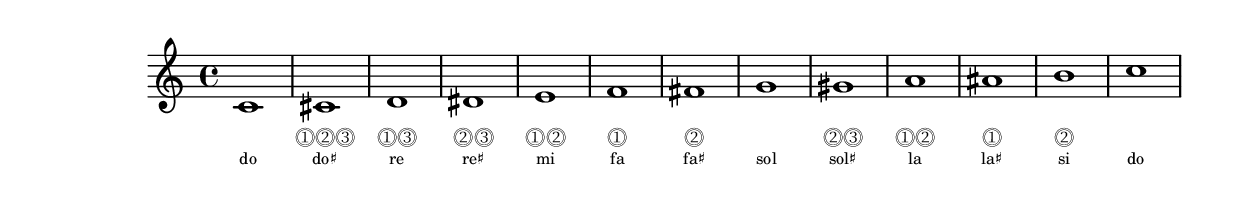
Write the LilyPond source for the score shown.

\version  "2.19.83"
\language "français"

placeLyric =
#(define-music-function (parser location y) (number?)
  (let ((posx-posy (cons 0 (+ y))))
    #{
      \override LyricText.extra-offset      = #posx-posy
      \override LyricExtender.extra-offset  = #posx-posy
      \override LyricHyphen.extra-offset    = #posx-posy
      \override StanzaNumber.extra-offset   = #posx-posy
    #}
  )
)

\score {
  \new Staff {
    \new Voice {
      \clef "treble"
      \relative do' { do1 dod re red mi fa fad sol sold la lad si do }
    }
    \addlyrics {
      \placeLyric 0
      \override LyricText.font-size = #-1
      \lyricmode { "" ⓵⓶⓷ ⓵⓷ ⓶⓷ ⓵⓶ ⓵ ⓶ "" ⓶⓷ ⓵⓶ ⓵ ⓶ "" }
    }
    \addlyrics {
      \placeLyric 1
      \override LyricText.font-size = #-3
      \lyricmode { do do♯ re re♯ mi fa fa♯ sol sol♯ la la♯ si do }
    }
  }
}
